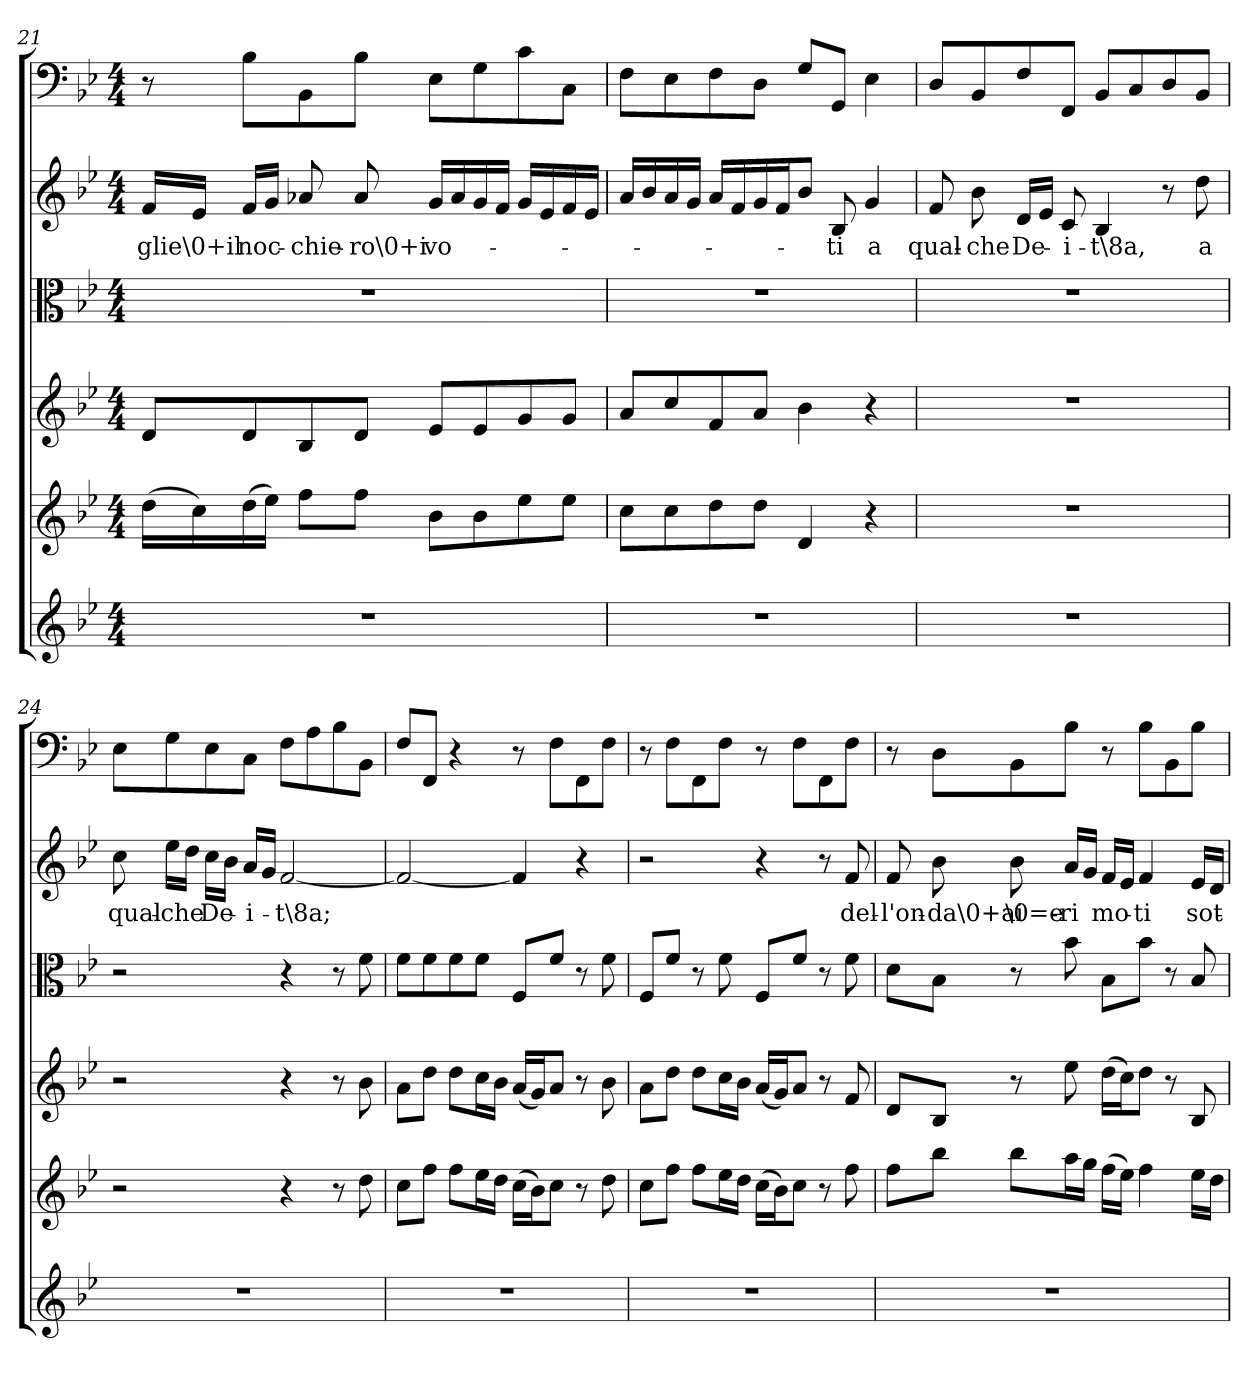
**kern	**kern	**kern	**kern	**kern	**text	**kern
*part6	*part5	*part4	*part3	*part2	*part2	*part1
*staff6	*staff5	*staff4	*staff3	*staff2	*staff2	*staff1
*clefG2	*clefG2	*clefG2	*clefC3	*clefG2	*	*clefF4
*k[b-e-]	*k[b-e-]	*k[b-e-]	*k[b-e-]	*k[b-e-]	*	*k[b-e-]
*B-:	*B-:	*B-:	*B-:	*B-:	*	*B-:
*M4/4	*M4/4	*M4/4	*M4/4	*M4/4	*	*M4/4
=21	=21	=21	=21	=21	=21	=21
1r	(16dd\LL	8d/L	1r	16f/LL	-glie\0+il	8r
.	16cc\)	.	.	16e-/JJ	.	.
.	(16dd\	8d/	.	16f/LL	noc-	8B-\L
.	16ee-\JJ)	.	.	16g/JJ	.	.
.	8ff\L	8B-/	.	8a-X/	-chie-	8BB-\
.	8ff\J	8d/J	.	8a-/	-ro\0+i	8B-\J
.	8b-\L	8e-/L	.	16g/LL	vo-	8E-\L
.	.	.	.	16a-/	.	.
.	8b-\	8e-/	.	16g/	.	8G\
.	.	.	.	16f/JJ	.	.
.	8ee-\	8g/	.	16g/LL	.	8c\
.	.	.	.	16e-/	.	.
.	8ee-\J	8g/J	.	16f/	.	8C\J
.	.	.	.	16e-/JJ	.	.
=22	=22	=22	=22	=22	=22	=22
1r	8cc\L	8a/L	1r	16a/LL	.	8F\L
.	.	.	.	16b-/	.	.
.	8cc\	8cc/	.	16a/	.	8E-\
.	.	.	.	16g/JJ	.	.
.	8dd\	8f/	.	16a/LL	.	8F\
.	.	.	.	16f/	.	.
.	8dd\J	8a/J	.	16g/	.	8D\J
.	.	.	.	16f/J	.	.
.	4d/	4b-\	.	8b-/J	.	8G/L
.	.	.	.	8B-/	-ti	8GG/J
.	4r	4r	.	4g/	a	4E-\
=23	=23	=23	=23	=23	=23	=23
1r	1r	1r	1r	8f/	qual-	8D/L
.	.	.	.	8b-\	-che	8BB-/
.	.	.	.	16d/LL	De-	8F/
.	.	.	.	16e-/JJ	.	.
.	.	.	.	8c/	-i-	8FF/J
.	.	.	.	4B-/	-t\8a,	8BB-/L
.	.	.	.	.	.	8C/
.	.	.	.	8r	.	8D/
.	.	.	.	8dd\	a	8BB-/J
=24	=24	=24	=24	=24	=24	=24
1r	2r	2r	2r	8cc\	qual-	8E-\L
.	.	.	.	16ee-\LL	-che	8G\
.	.	.	.	16dd\JJ	.	.
.	.	.	.	16cc\LL	De-	8E-\
.	.	.	.	16b-\JJ	.	.
.	.	.	.	16a/LL	-i-	8C\J
.	.	.	.	16g/JJ	.	.
.	4r	4r	4r	[2f/	-t\8a;	8F\L
.	.	.	.	.	.	8A\
.	8r	8r	8r	.	.	8B-\
.	8dd\	8b-\	8f\	.	.	8BB-\J
=25	=25	=25	=25	=25	=25	=25
1r	8cc\L	8a\L	8f\L	2f/_	.	8F/L
.	8ff\J	8dd\J	8f\	.	.	8FF/J
.	8ff\L	8dd\L	8f\	.	.	4r
.	16ee-\L	16cc\L	8f\J	.	.	.
.	16dd\JJ	16b-\JJ	.	.	.	.
.	(16cc\LL	(16a/LL	8F/L	4f/]	.	8r
.	16b-\J)	16g/J)	.	.	.	.
.	8cc\J	8a/J	8f/J	.	.	8F\L
.	8r	8r	8r	4r	.	8FF\
.	8dd\	8b-\	8f\	.	.	8F\J
=26	=26	=26	=26	=26	=26	=26
1r	8cc\L	8a\L	8F/L	2r	.	8r
.	8ff\J	8dd\J	8f/J	.	.	8F\L
.	8ff\L	8dd\L	8r	.	.	8FF\
.	16ee-\L	16cc\L	8f\	.	.	8F\J
.	16dd\JJ	16b-\JJ	.	.	.	.
.	(16cc\LL	(16a/LL	8F/L	4r	.	8r
.	16b-\J)	16g/J)	.	.	.	.
.	8cc\J	8a/J	8f/J	.	.	8F\L
.	8r	8r	8r	8r	.	8FF\
.	8ff\	8f/	8f\	8f/	del-	8F\J
=27	=27	=27	=27	=27	=27	=27
1r	8ff\L	8d/L	8d\L	8f/	-l'on-	8r
.	8bb-\J	8B-/J	8B-\J	8b-\	-da\0+ai	8D\L
.	8bb-\L	8r	8r	8b-\	\0=e-	8BB-\
.	16aa\L	8ee-\	8b-\	16a/LL	-ri	8B-\J
.	16gg\JJ	.	.	16g/JJ	.	.
.	(16ff\LL	(16dd\LL	8B-\L	16f/LL	mo-	8r
.	16ee-\JJ)	16cc\J)	.	16e-/JJ	.	.
.	4ff\	8dd\J	8b-\J	4f/	-ti	8B-\L
.	.	8r	8r	.	.	8BB-\
.	16ee-\LL	8B-/	8B-/	16e-/LL	sot-	8B-\J
.	16dd\JJ	.	.	16d/JJ	.	.
=	=	=	=	=	=	=
*-	*-	*-	*-	*-	*-	*-
